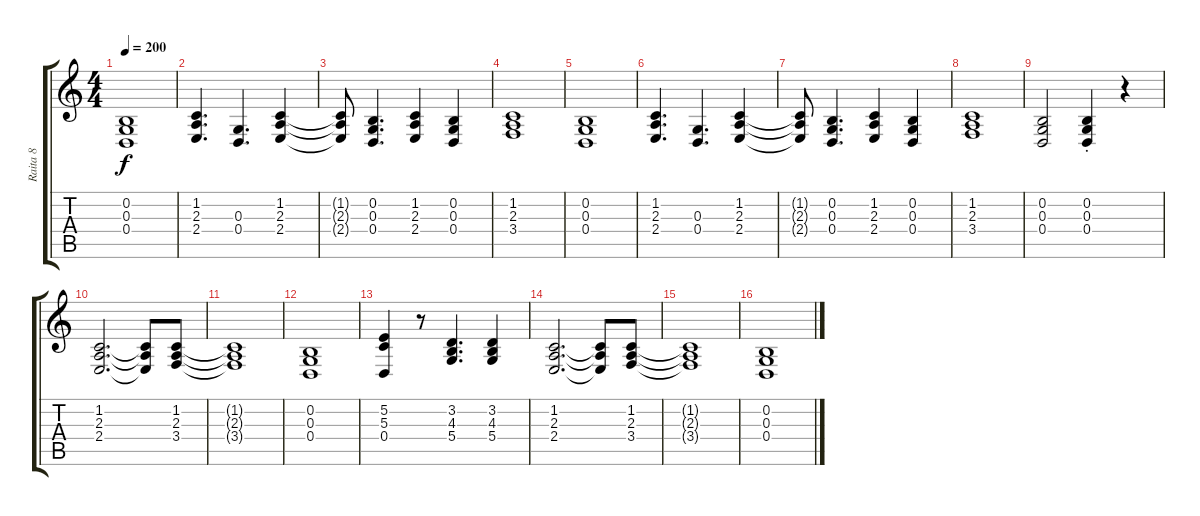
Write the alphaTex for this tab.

\track ("Raita 8" "Raita 8") {instrument pad3polysynth}
\staff {score tabs}
\tuning (E4 B3 G3 D3 A2 E2) {hide}
\ts (4 4)
\tempo 200
\clef g2
\ks c
(0.2 0.3 0.4).1{dy f} |
(1.2 2.3 2.4).4{d} (0.3 0.4).4{d} (1.2 2.3 2.4).4 |
(1.2{t} 2.3{t} 2.4{t}).8 (0.2 0.3 0.4).4{d} (1.2 2.3 2.4).4 (0.2 0.3 0.4).4 |
(1.2 2.3 3.4).1 |
(0.2 0.3 0.4).1 |
(1.2 2.3 2.4).4{d} (0.3 0.4).4{d} (1.2 2.3 2.4).4 |
(1.2{t} 2.3{t} 2.4{t}).8 (0.2 0.3 0.4).4{d} (1.2 2.3 2.4).4 (0.2 0.3 0.4).4 |
(1.2 2.3 3.4).1 |
(0.2 0.3 0.4).2 (0.2{st} 0.3{st} 0.4{st}).4 r.4 |
(1.2 2.3 2.4).2{d} (1.2{t} 2.3{t} 2.4{t}).8 (1.2 2.3 3.4).8 |
(1.2{t} 2.3{t} 3.4{t}).1 |
(0.2 0.3 0.4).1 |
(5.2 5.3 0.4).4 r.8 (3.2 4.3 5.4).4{d} (3.2 4.3 5.4).4 |
(1.2 2.3 2.4).2{d} (1.2{t} 2.3{t} 2.4{t}).8 (1.2 2.3 3.4).8 |
(1.2{t} 2.3{t} 3.4{t}).1 |
(0.2 0.3 0.4).1
